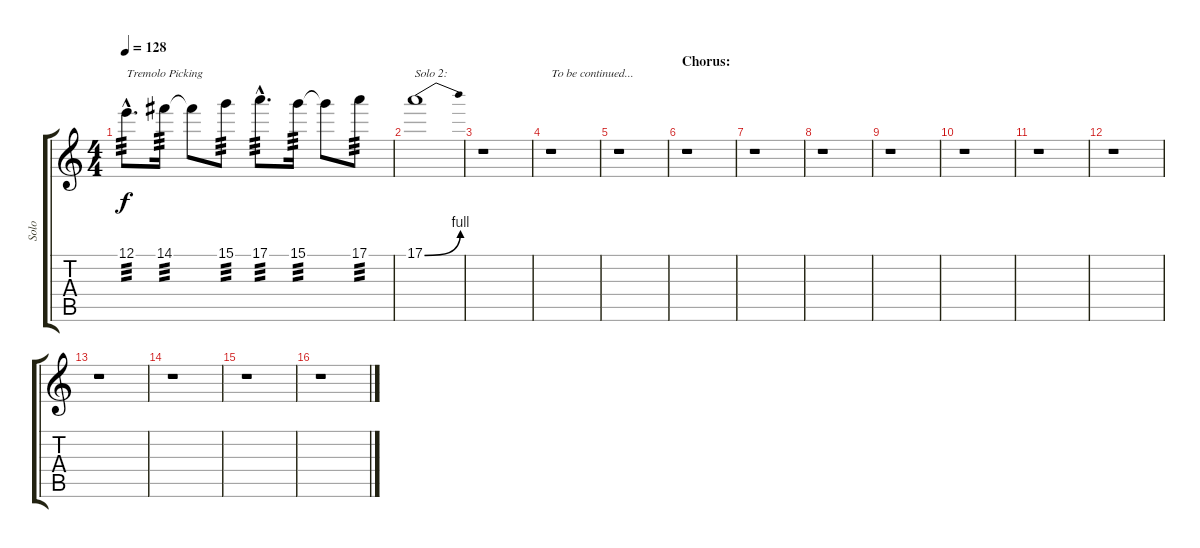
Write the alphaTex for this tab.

\track ("Solo" "Solo") {instrument distortionguitar}
\staff {score tabs}
\tuning (E4 B3 G3 D3 A2 E2) {hide}
\ts (4 4)
\tempo 128
\clef g2
\ks c
12.1{hac}.8{d txt "Tremolo Picking" tp 3 dy f} 14.1.16{tp 3} 14.1{t}.8 15.1.8{tp 3} 17.1{hac}.8{d tp 3} 15.1.16{tp 3} 15.1{t}.8 17.1.8{tp 3} |
17.1{be (bend 0 0 60 4)}.1{txt "Solo 2: "} |
r.1 |
r.1{txt "To be continued..."} |
r.1 |
\section ("" "Chorus:")
r.1 |
r.1 |
r.1 |
r.1 |
r.1 |
r.1 |
r.1 |
r.1 |
r.1 |
r.1 |
r.1
